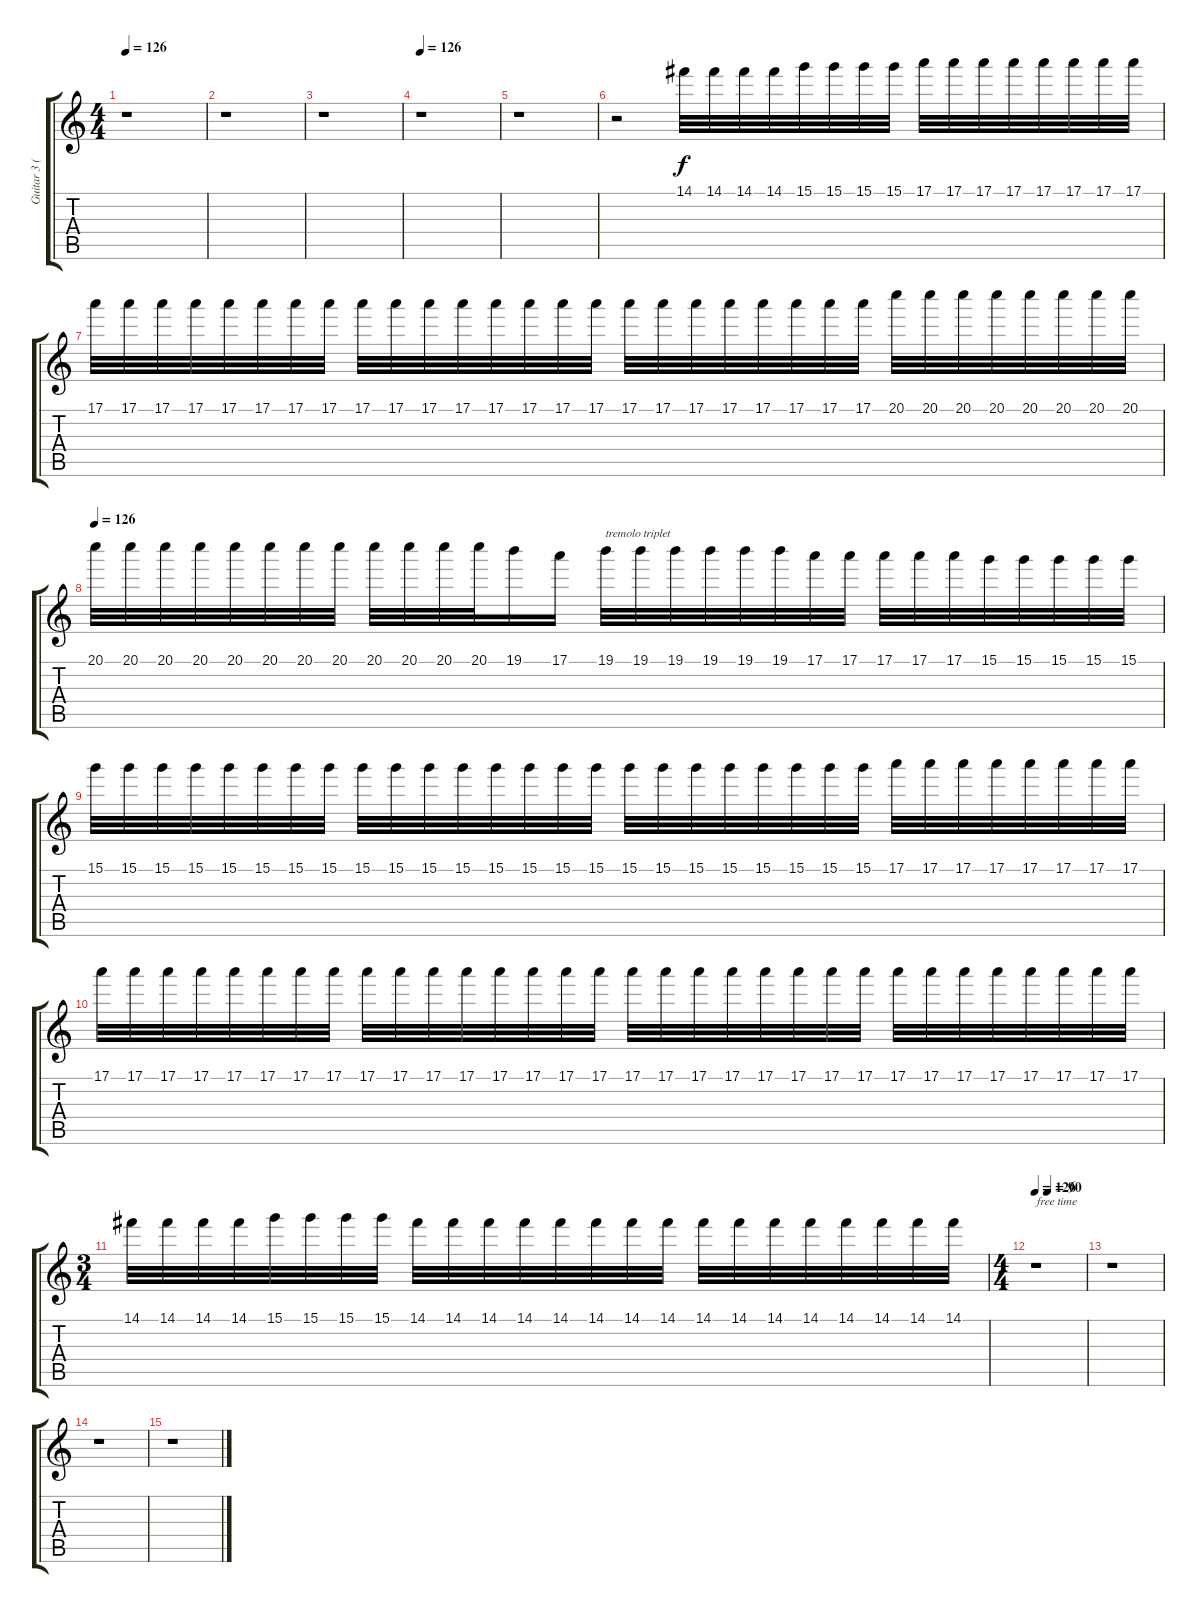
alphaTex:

\track ("Guitar 3 (solo)" "Guitar 3 (") {instrument distortionguitar}
\staff {score tabs}
\tuning (E4 B3 G3 D3 A2 D2) {hide}
\ts (4 4)
\tempo 126
\clef g2
\ks c
r.1{dy f} |
r.1 |
r.1 |
\tempo 126
r.1 |
r.1 |
r.2 14.1.32 14.1.32 14.1.32 14.1.32 15.1.32 15.1.32 15.1.32 15.1.32 17.1.32 17.1.32 17.1.32 17.1.32 17.1.32 17.1.32 17.1.32 17.1.32 |
17.1.32 17.1.32 17.1.32 17.1.32 17.1.32 17.1.32 17.1.32 17.1.32 17.1.32 17.1.32 17.1.32 17.1.32 17.1.32 17.1.32 17.1.32 17.1.32 17.1.32 17.1.32 17.1.32 17.1.32 17.1.32 17.1.32 17.1.32 17.1.32 20.1.32 20.1.32 20.1.32 20.1.32 20.1.32 20.1.32 20.1.32 20.1.32 |
\tempo 126
20.1.32 20.1.32 20.1.32 20.1.32 20.1.32 20.1.32 20.1.32 20.1.32 20.1.32 20.1.32 20.1.32 20.1.32 19.1.16 17.1.16 19.1.32{txt "tremolo triplet"} 19.1.32 19.1.32 19.1.32 19.1.32 19.1.32 17.1.32 17.1.32 17.1.32 17.1.32 17.1.32 15.1.32 15.1.32 15.1.32 15.1.32 15.1.32 |
15.1.32 15.1.32 15.1.32 15.1.32 15.1.32 15.1.32 15.1.32 15.1.32 15.1.32 15.1.32 15.1.32 15.1.32 15.1.32 15.1.32 15.1.32 15.1.32 15.1.32 15.1.32 15.1.32 15.1.32 15.1.32 15.1.32 15.1.32 15.1.32 17.1.32 17.1.32 17.1.32 17.1.32 17.1.32 17.1.32 17.1.32 17.1.32 |
17.1.32 17.1.32 17.1.32 17.1.32 17.1.32 17.1.32 17.1.32 17.1.32 17.1.32 17.1.32 17.1.32 17.1.32 17.1.32 17.1.32 17.1.32 17.1.32 17.1.32 17.1.32 17.1.32 17.1.32 17.1.32 17.1.32 17.1.32 17.1.32 17.1.32 17.1.32 17.1.32 17.1.32 17.1.32 17.1.32 17.1.32 17.1.32 |
\ts (3 4)
14.1.32 14.1.32 14.1.32 14.1.32 15.1.32 15.1.32 15.1.32 15.1.32 14.1.32 14.1.32 14.1.32 14.1.32 14.1.32 14.1.32 14.1.32 14.1.32 14.1.32 14.1.32 14.1.32 14.1.32 14.1.32 14.1.32 14.1.32 14.1.32 |
\ts (4 4)
\tempo 126
\tempo (90 0.25)
r.1{txt "free time"} |
r.1 |
r.1 |
r.1
